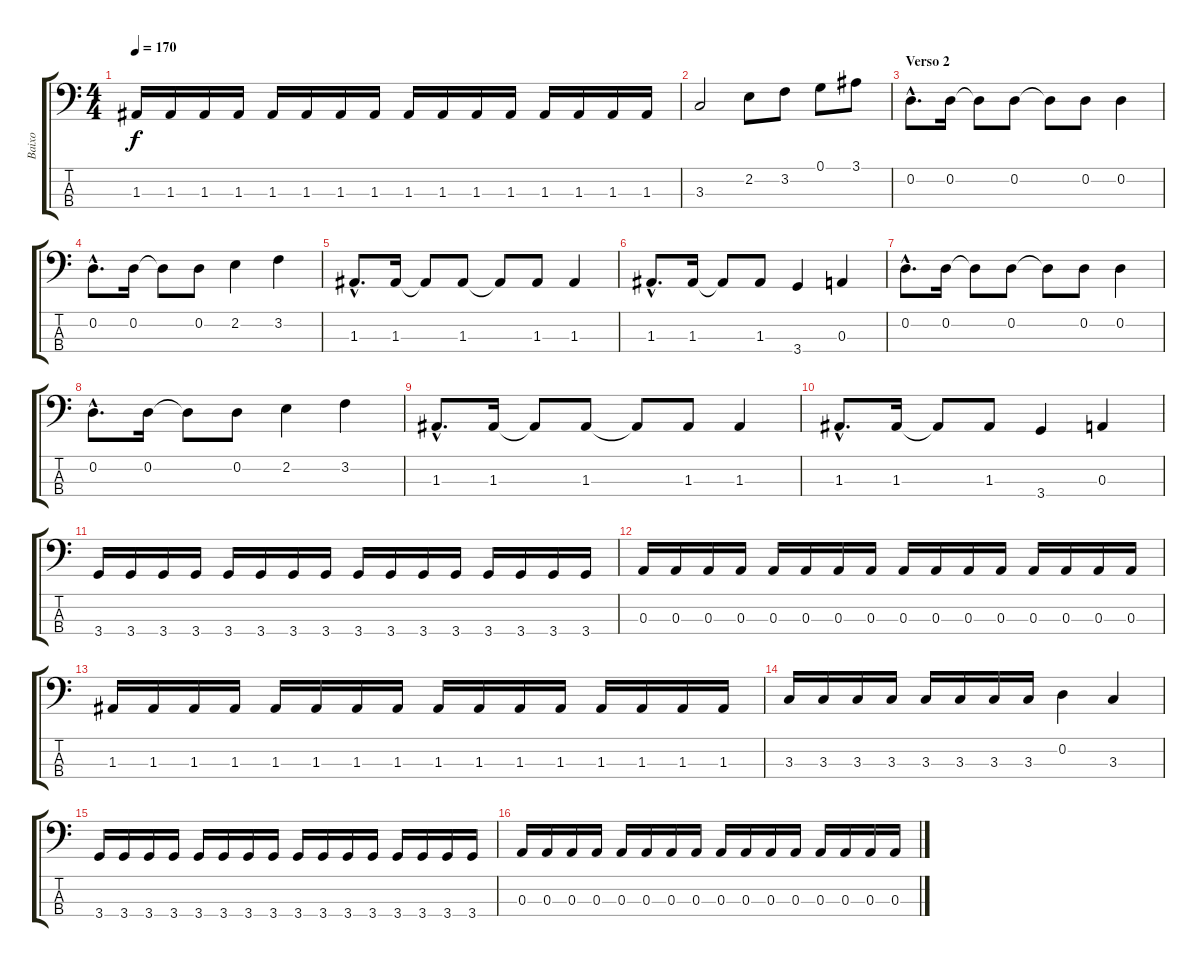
\track ("Baixo" "Baixo") {instrument electricbassfinger}
\staff {score tabs}
\tuning (G2 D2 A1 E1) {hide}
\ts (4 4)
\tempo 170
\clef f4
\ks c
1.3.16{dy f} 1.3.16 1.3.16 1.3.16 1.3.16 1.3.16 1.3.16 1.3.16 1.3.16 1.3.16 1.3.16 1.3.16 1.3.16 1.3.16 1.3.16 1.3.16 |
3.3.2 2.2.8 3.2.8 0.1.8 3.1.8 |
\section ("" "Verso 2")
0.2{hac}.8{d} 0.2.16 0.2{t}.8 0.2.8 0.2{t}.8 0.2.8 0.2.4 |
0.2{hac}.8{d} 0.2.16 0.2{t}.8 0.2.8 2.2.4 3.2.4 |
1.3{hac}.8{d} 1.3.16 1.3{t}.8 1.3.8 1.3{t}.8 1.3.8 1.3.4 |
1.3{hac}.8{d} 1.3.16 1.3{t}.8 1.3.8 3.4.4 0.3.4 |
0.2{hac}.8{d} 0.2.16 0.2{t}.8 0.2.8 0.2{t}.8 0.2.8 0.2.4 |
0.2{hac}.8{d} 0.2.16 0.2{t}.8 0.2.8 2.2.4 3.2.4 |
1.3{hac}.8{d} 1.3.16 1.3{t}.8 1.3.8 1.3{t}.8 1.3.8 1.3.4 |
1.3{hac}.8{d} 1.3.16 1.3{t}.8 1.3.8 3.4.4 0.3.4 |
3.4.16 3.4.16 3.4.16 3.4.16 3.4.16 3.4.16 3.4.16 3.4.16 3.4.16 3.4.16 3.4.16 3.4.16 3.4.16 3.4.16 3.4.16 3.4.16 |
0.3.16 0.3.16 0.3.16 0.3.16 0.3.16 0.3.16 0.3.16 0.3.16 0.3.16 0.3.16 0.3.16 0.3.16 0.3.16 0.3.16 0.3.16 0.3.16 |
1.3.16 1.3.16 1.3.16 1.3.16 1.3.16 1.3.16 1.3.16 1.3.16 1.3.16 1.3.16 1.3.16 1.3.16 1.3.16 1.3.16 1.3.16 1.3.16 |
3.3.16 3.3.16 3.3.16 3.3.16 3.3.16 3.3.16 3.3.16 3.3.16 0.2.4 3.3.4 |
3.4.16 3.4.16 3.4.16 3.4.16 3.4.16 3.4.16 3.4.16 3.4.16 3.4.16 3.4.16 3.4.16 3.4.16 3.4.16 3.4.16 3.4.16 3.4.16 |
0.3.16 0.3.16 0.3.16 0.3.16 0.3.16 0.3.16 0.3.16 0.3.16 0.3.16 0.3.16 0.3.16 0.3.16 0.3.16 0.3.16 0.3.16 0.3.16
